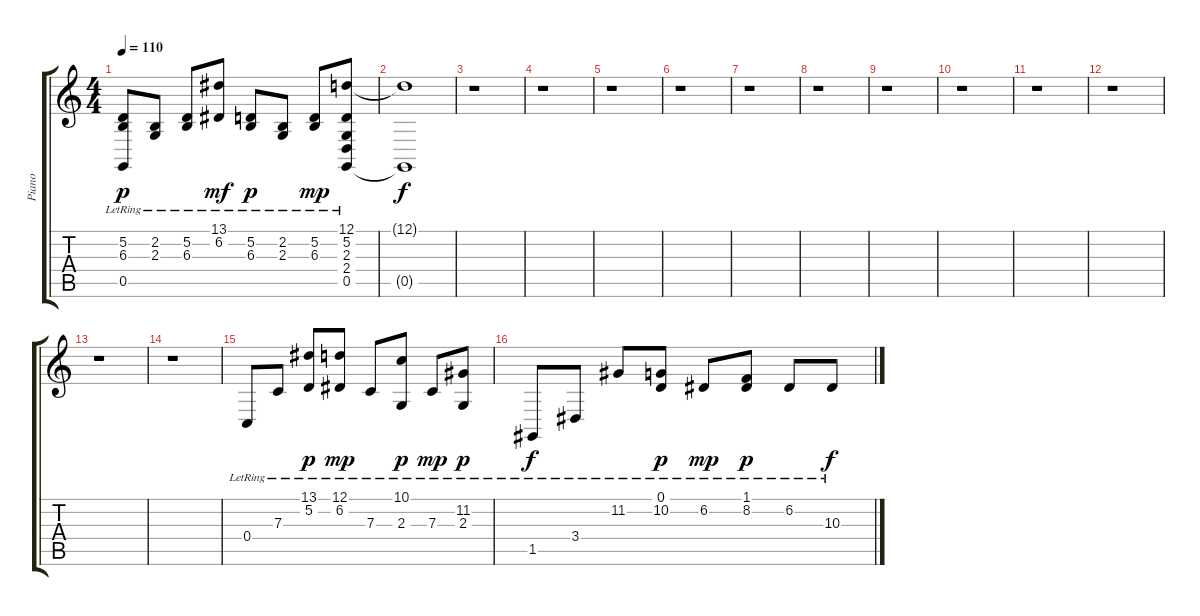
\track ("Piano" "Piano") {instrument brightacousticpiano}
\staff {score tabs}
\tuning (D4 A3 F3 C3 G2 D2) {hide}
\ts (4 4)
\tempo 110
\clef g2
\ks c
(5.2{lr} 6.3{lr} 0.5{lr}).8{dy p} (2.2{lr} 2.3{lr}).8 (5.2{lr} 6.3{lr}).8 (13.1{lr} 6.2{lr}).8{dy mf} (5.2{lr} 6.3{lr}).8{dy p} (2.2{lr} 2.3{lr}).8 (5.2{lr} 6.3{lr}).8{dy mp} (12.1{lr} 5.2{lr} 2.3{lr} 2.4{lr} 0.5{lr}).8 |
(12.1{t} 0.5{t}).1{dy f} |
r.1 |
r.1 |
r.1 |
r.1 |
r.1 |
r.1 |
r.1 |
r.1 |
r.1 |
r.1 |
r.1 |
r.1 |
0.4{lr}.8 7.3{lr}.8 (13.1{lr} 5.2{lr}).8{dy p} (12.1{lr} 6.2{lr}).8{dy mp} 7.3{lr}.8 (10.1{lr} 2.3{lr}).8{dy p} 7.3{lr}.8{dy mp} (11.2{lr} 2.3{lr}).8{dy p} |
1.5{lr}.8{dy f} 3.4{lr}.8 11.2{lr}.8 (0.1{lr} 10.2{lr}).8{dy p} 6.2{lr}.8{dy mp} (1.1{lr} 8.2{lr}).8{dy p} 6.2{lr}.8 10.3{lr}.8{dy f}
